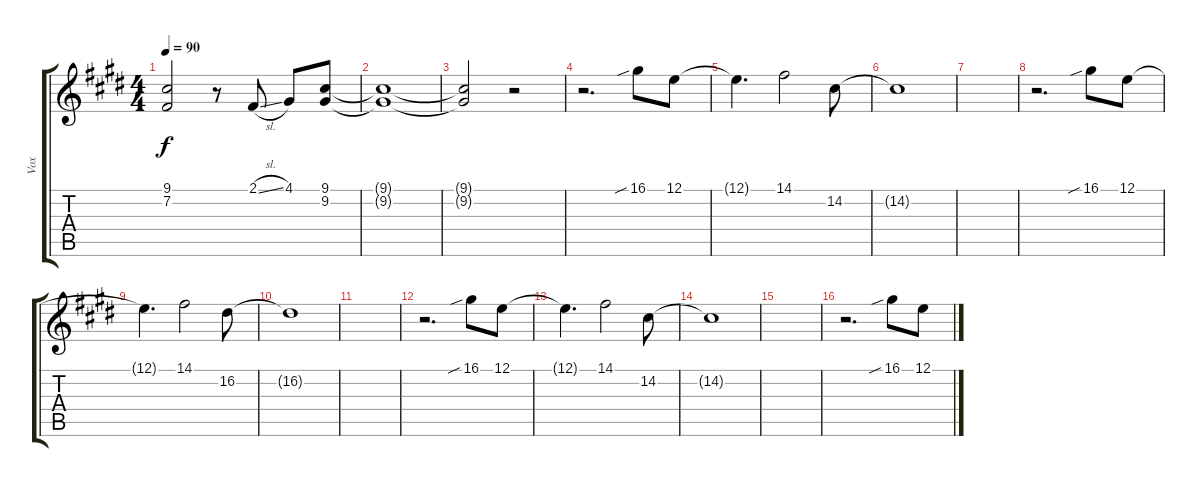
\track ("Vox" "Vox") {instrument lead2sawtooth}
\staff {score tabs}
\tuning (E4 B3 G3 D3 A2 E2) {hide}
\ts (4 4)
\tempo 90
\clef g2
\ks c#minor
(9.1{t} 7.2{t}).2{dy f} r.8 2.1{sl}.8 4.1.8 (9.1 9.2).8 |
(9.1{t} 9.2{t}).1 |
(9.1{t} 9.2{t}).2 r.2 |
r.2{d volume 10} 16.1{sib}.8 12.1.8 |
12.1{t}.4{d} 14.1.2 14.2.8 |
14.2{t}.1 |
|
r.2{d} 16.1{sib}.8 12.1.8 |
12.1{t}.4{d} 14.1.2 16.2.8 |
16.2{t}.1 |
|
r.2{d} 16.1{sib}.8 12.1.8 |
12.1{t}.4{d} 14.1.2 14.2.8 |
14.2{t}.1 |
|
r.2{d} 16.1{sib}.8 12.1.8
